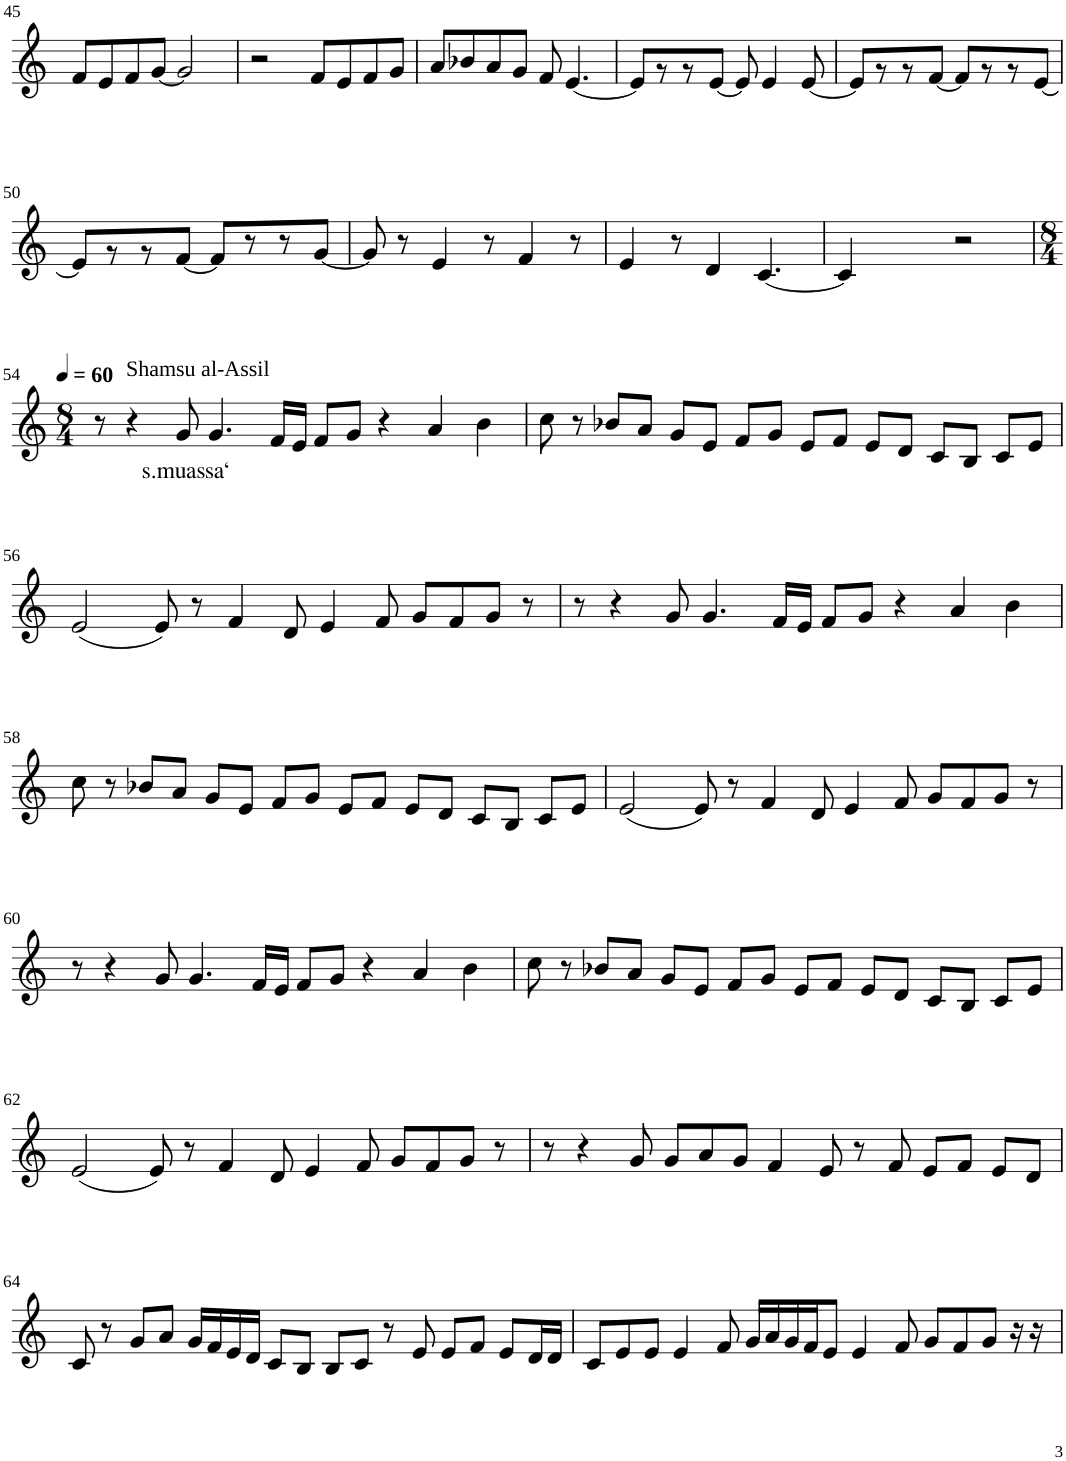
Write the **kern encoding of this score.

**kern	**text
*part1	*part1
*staff1	*staff1
*I"Violin	*
!!LO:PB:g=z
*clefG2	*
*k[]	*
*M4/4	*
=45	=45
8f/L	.
8e/	.
8f/	.
[8g/J	.
2g/]	.
=46	=46
2r	.
8f/L	.
8e/	.
8f/	.
8g/J	.
=47	=47
8a/L	.
8b-X/	.
8a/	.
8g/J	.
8f/	.
[4.e/	.
=48	=48
8e/L]	.
8r	.
8r	.
[8e/J	.
8e/]	.
4e/	.
[8e/	.
=49	=49
8e/L]	.
8r	.
8r	.
[8f/J	.
8f/L]	.
8r	.
8r	.
[8e/J	.
!!LO:LB:g=z
=50	=50
8e/L]	.
8r	.
8r	.
[8f/J	.
8f/L]	.
8r	.
8r	.
[8g/J	.
=51	=51
8g/]	.
8r	.
4e/	.
8r	.
4f/	.
8r	.
=52	=52
4e/	.
8r	.
4d/	.
[4.c/	.
=53	=53
4c/]	.
4.ryy	.
4.r	.
!!LO:LB:g=z
=54	=54
*M8/4	*
*MM60	*
8r	.
!LO:TX:a:t=Shamsu al-Assil	!
8r	.
4r	.
!	!LO:LY:b
8g/	s.muassa‘
4.g/	.
16f/LL	.
16e/JJ	.
8f/L	.
8g/J	.
4r	.
4a/	.
4b\	.
=55	=55
8cc\	.
8r	.
8b-X/L	.
8a/J	.
8g/L	.
8e/J	.
8f/L	.
8g/J	.
8e/L	.
8f/J	.
8e/L	.
8d/J	.
8c/L	.
8B/J	.
8c/L	.
8e/J	.
!!LO:LB:g=z
=56	=56
(2e/	.
8e/)	.
8r	.
4f/	.
8d/	.
4e/	.
8f/	.
8g/L	.
8f/	.
8g/J	.
8r	.
=57	=57
8r	.
4r	.
8g/	.
4.g/	.
16f/LL	.
16e/JJ	.
8f/L	.
8g/J	.
4r	.
4a/	.
4b\	.
!!LO:LB:g=z
=58	=58
8cc\	.
8r	.
8b-X/L	.
8a/J	.
8g/L	.
8e/J	.
8f/L	.
8g/J	.
8e/L	.
8f/J	.
8e/L	.
8d/J	.
8c/L	.
8B/J	.
8c/L	.
8e/J	.
=59	=59
(2e/	.
8e/)	.
8r	.
4f/	.
8d/	.
4e/	.
8f/	.
8g/L	.
8f/	.
8g/J	.
8r	.
!!LO:LB:g=z
=60	=60
8r	.
4r	.
8g/	.
4.g/	.
16f/LL	.
16e/JJ	.
8f/L	.
8g/J	.
4r	.
4a/	.
4b\	.
=61	=61
8cc\	.
8r	.
8b-X/L	.
8a/J	.
8g/L	.
8e/J	.
8f/L	.
8g/J	.
8e/L	.
8f/J	.
8e/L	.
8d/J	.
8c/L	.
8B/J	.
8c/L	.
8e/J	.
!!LO:LB:g=z
=62	=62
(2e/	.
8e/)	.
8r	.
4f/	.
8d/	.
4e/	.
8f/	.
8g/L	.
8f/	.
8g/J	.
8r	.
=63	=63
8r	.
4r	.
8g/	.
8g/L	.
8a/	.
8g/J	.
4f/	.
8e/	.
8r	.
8f/	.
8e/L	.
8f/J	.
8e/L	.
8d/J	.
!!LO:LB:g=z
=64	=64
8c/	.
8r	.
8g/L	.
8a/J	.
16g/LL	.
16f/	.
16e/	.
16d/JJ	.
8c/L	.
8B/J	.
8B/L	.
8c/J	.
8r	.
8e/	.
8e/L	.
8f/J	.
8e/L	.
16d/L	.
16d/JJ	.
=65	=65
8c/L	.
8e/	.
8e/J	.
4e/	.
8f/	.
16g/LL	.
16a/	.
16g/	.
16f/J	.
8e/J	.
4e/	.
8f/	.
8g/L	.
8f/	.
8g/J	.
16r	.
16r	.
=	=
*-	*-
